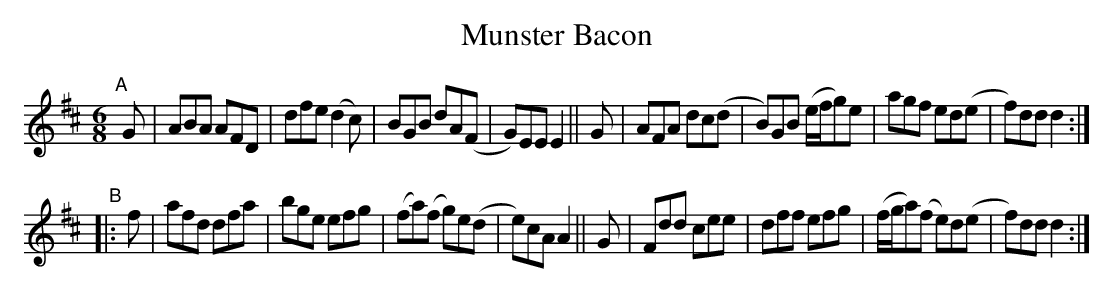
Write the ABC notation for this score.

X:1
T: Munster Bacon
M: 6/8
L: 1/8
K: D
"^A"\
[|]G | ABA AFD | dfe (d2c) | BGB dA(F | G)EE E2 \
|| G | AFA dc(d | B)GB (e/f/g)e | agf ed(e | f)dd d2 :|
"^B"\
|: f | afd dfa | bge efg | (fa)(f g)e(d | e)cA A2 \
|| G | Fdd cee | dff efg | (f/g/a)(f e)d(e | f)dd d2 :|
